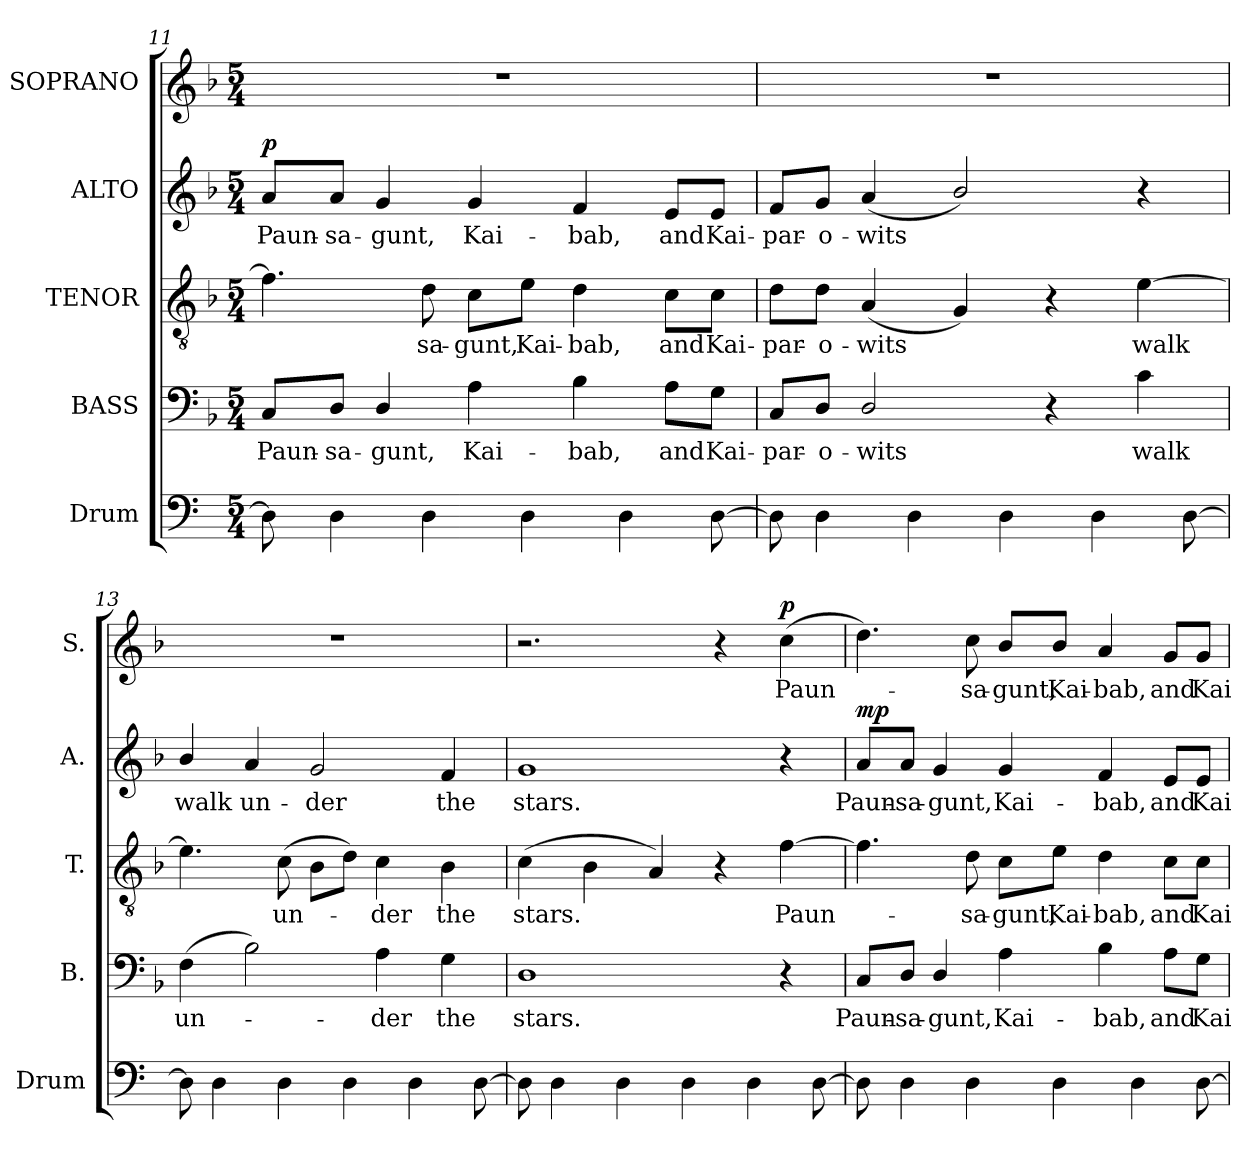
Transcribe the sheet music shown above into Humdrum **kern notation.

**kern	**kern	**text	**kern	**text	**kern	**text	**dynam	**kern	**text	**dynam
*part5	*part4	*part4	*part3	*part3	*part2	*part2	*part2	*part1	*part1	*part1
*staff5	*staff4	*staff4	*staff3	*staff3	*staff2	*staff2	*staff2	*staff1	*staff1	*staff1
*I"Drum	*I"BASS	*	*I"TENOR	*	*I"ALTO	*	*	*I"SOPRANO	*	*
*I'Drum	*I'B.	*	*I'T.	*	*I'A.	*	*	*I'S.	*	*
*clefF4	*clefF4	*	*clefGv2	*	*clefG2	*	*	*clefG2	*	*
*	*	*	*ITrd7c12	*	*	*	*	*	*	*
*k[]	*k[b-]	*	*k[b-]	*	*k[b-]	*	*	*k[b-]	*	*
*a:	*d:	*	*d:	*	*d:	*	*	*d:	*	*
*M5/4	*M5/4	*	*M5/4	*	*M5/4	*	*	*M5/4	*	*
=11	=11	=11	=11	=11	=11	=11	=11	=11	=11	=11
!	!	!LO:LY:b:color=#000000	!	!	!	!	!	!	!	!
!	!	!	!	!	!	!LO:LY:b:color=#000000	!	!LO:N:vis=1	!	!
8Di\]	8Ci/L	Paun-	4.Fi\]	.	8ai/L	Paun-	p	4%5r	.	.
!	!	!LO:LY:b:color=#000000	!	!	!	!	!	!	!	!
!	!	!	!	!	!	!LO:LY:b:color=#000000	!	!	!	!
4Di\	8Di/J	-sa-	.	.	8ai/J	-sa-	.	.	.	.
!	!	!LO:LY:b:color=#000000	!	!	!	!	!	!	!	!
!	!	!	!	!	!	!LO:LY:b:color=#000000	!	!	!	!
.	4Di/	-gunt,	.	.	4gi/	-gunt,	.	.	.	.
!	!	!	!	!LO:LY:b:color=#000000	!	!	!	!	!	!
4Di\	.	.	8Di\	-sa-	.	.	.	.	.	.
!	!	!LO:LY:b:color=#000000	!	!	!	!	!	!	!	!
!	!	!	!	!LO:LY:b:color=#000000	!	!	!	!	!	!
!	!	!	!	!	!	!LO:LY:b:color=#000000	!	!	!	!
.	4Ai\	Kai-	8Ci\L	-gunt,	4gi/	Kai-	.	.	.	.
!	!	!	!	!LO:LY:b:color=#000000	!	!	!	!	!	!
4Di\	.	.	8Ei\J	Kai-	.	.	.	.	.	.
!	!	!LO:LY:b:color=#000000	!	!	!	!	!	!	!	!
!	!	!	!	!LO:LY:b:color=#000000	!	!	!	!	!	!
!	!	!	!	!	!	!LO:LY:b:color=#000000	!	!	!	!
.	4B-i\	-bab,	4Di\	-bab,	4fi/	-bab,	.	.	.	.
4Di\	.	.	.	.	.	.	.	.	.	.
!	!	!LO:LY:b:color=#000000	!	!	!	!	!	!	!	!
!	!	!	!	!LO:LY:b:color=#000000	!	!	!	!	!	!
!	!	!	!	!	!	!LO:LY:b:color=#000000	!	!	!	!
.	8Ai\L	and	8Ci\L	and	8ei/L	and	.	.	.	.
!	!	!LO:LY:b:color=#000000	!	!	!	!	!	!	!	!
!	!	!	!	!LO:LY:b:color=#000000	!	!	!	!	!	!
!	!	!	!	!	!	!LO:LY:b:color=#000000	!	!	!	!
[8Di\	8Gi\J	Kai-	8Ci\J	Kai-	8ei/J	Kai-	.	.	.	.
=12	=12	=12	=12	=12	=12	=12	=12	=12	=12	=12
!	!	!LO:LY:b:color=#000000	!	!	!	!	!	!	!	!
!	!	!	!	!LO:LY:b:color=#000000	!	!	!	!	!	!
!	!	!	!	!	!	!LO:LY:b:color=#000000	!	!LO:N:vis=1	!	!
8Di\]	8Ci/L	-par-	8Di\L	-par-	8fi/L	-par-	.	4%5r	.	.
!	!	!LO:LY:b:color=#000000	!	!	!	!	!	!	!	!
!	!	!	!	!LO:LY:b:color=#000000	!	!	!	!	!	!
!	!	!	!	!	!	!LO:LY:b:color=#000000	!	!	!	!
4Di\	8Di/J	-o-	8Di\J	-o-	8gi/J	-o-	.	.	.	.
!	!	!LO:LY:b:color=#000000	!	!	!	!	!	!	!	!
!	!	!	!	!LO:LY:b:color=#000000	!	!	!	!	!	!
!	!	!	!	!	!	!LO:LY:b:color=#000000	!	!	!	!
.	2Di/	-wits	(4AAi/	-wits	(4ai/	-wits	.	.	.	.
4Di\	.	.	.	.	.	.	.	.	.	.
.	.	.	4GGi/)	.	2b-i/)	.	.	.	.	.
4Di\	.	.	.	.	.	.	.	.	.	.
.	4r	.	4r	.	.	.	.	.	.	.
4Di\	.	.	.	.	.	.	.	.	.	.
!	!	!LO:LY:b:color=#000000	!	!	!	!	!	!	!	!
!	!	!	!	!LO:LY:b:color=#000000	!	!	!	!	!	!
.	4ci\	walk	[4Ei\	walk	4r	.	.	.	.	.
[8Di\	.	.	.	.	.	.	.	.	.	.
!!LO:LB:g=z
=13	=13	=13	=13	=13	=13	=13	=13	=13	=13	=13
!	!	!LO:LY:b:color=#000000	!	!	!	!	!	!	!	!
!	!	!	!	!	!	!LO:LY:b:color=#000000	!	!LO:N:vis=1	!	!
8Di\]	(4Fi\	un-	4.Ei\]	.	4b-i/	walk	.	4%5r	.	.
4Di\	.	.	.	.	.	.	.	.	.	.
!	!	!	!	!	!	!LO:LY:b:color=#000000	!	!	!	!
.	2B-i\)	.	.	.	4ai/	un-	.	.	.	.
!	!	!	!	!LO:LY:b:color=#000000	!	!	!	!	!	!
4Di\	.	.	(8Ci\	un-	.	.	.	.	.	.
!	!	!	!	!	!	!LO:LY:b:color=#000000	!	!	!	!
.	.	.	8BB-i\L	.	2gi/	-der	.	.	.	.
4Di\	.	.	8Di\J)	.	.	.	.	.	.	.
!	!	!LO:LY:b:color=#000000	!	!	!	!	!	!	!	!
!	!	!	!	!LO:LY:b:color=#000000	!	!	!	!	!	!
.	4Ai\	-der	4Ci\	-der	.	.	.	.	.	.
4Di\	.	.	.	.	.	.	.	.	.	.
!	!	!LO:LY:b:color=#000000	!	!	!	!	!	!	!	!
!	!	!	!	!LO:LY:b:color=#000000	!	!	!	!	!	!
!	!	!	!	!	!	!LO:LY:b:color=#000000	!	!	!	!
.	4Gi\	the	4BB-i\	the	4fi/	the	.	.	.	.
[8Di\	.	.	.	.	.	.	.	.	.	.
=14	=14	=14	=14	=14	=14	=14	=14	=14	=14	=14
!	!	!LO:LY:b:color=#000000	!	!	!	!	!	!	!	!
!	!	!	!	!LO:LY:b:color=#000000	!	!	!	!	!	!
!	!	!	!	!	!	!LO:LY:b:color=#000000	!	!	!	!
8Di\]	1Di	stars.	(4Ci\	stars.	1gi	stars.	.	2.r	.	.
4Di\	.	.	.	.	.	.	.	.	.	.
.	.	.	4BB-i\	.	.	.	.	.	.	.
4Di\	.	.	.	.	.	.	.	.	.	.
.	.	.	4AAi/)	.	.	.	.	.	.	.
4Di\	.	.	.	.	.	.	.	.	.	.
.	.	.	4r	.	.	.	.	4r	.	.
4Di\	.	.	.	.	.	.	.	.	.	.
!	!	!	!	!LO:LY:b:color=#000000	!	!	!	!	!	!
!	!	!	!	!	!	!	!	!	!LO:LY:b:color=#000000	!
.	4r	.	[4Fi\	Paun-	4r	.	.	(4cci\	Paun-	p
[8Di\	.	.	.	.	.	.	.	.	.	.
=15	=15	=15	=15	=15	=15	=15	=15	=15	=15	=15
!	!	!LO:LY:b:color=#000000	!	!	!	!	!	!	!	!
!	!	!	!	!	!	!LO:LY:b:color=#000000	!	!	!	!
8Di\]	8Ci/L	Paun-	4.Fi\]	.	8ai/L	Paun-	mp	4.ddi\)	.	.
!	!	!LO:LY:b:color=#000000	!	!	!	!	!	!	!	!
!	!	!	!	!	!	!LO:LY:b:color=#000000	!	!	!	!
4Di\	8Di/J	-sa-	.	.	8ai/J	-sa-	.	.	.	.
!	!	!LO:LY:b:color=#000000	!	!	!	!	!	!	!	!
!	!	!	!	!	!	!LO:LY:b:color=#000000	!	!	!	!
.	4Di/	-gunt,	.	.	4gi/	-gunt,	.	.	.	.
!	!	!	!	!LO:LY:b:color=#000000	!	!	!	!	!	!
!	!	!	!	!	!	!	!	!	!LO:LY:b:color=#000000	!
4Di\	.	.	8Di\	-sa-	.	.	.	8cci\	-sa-	.
!	!	!LO:LY:b:color=#000000	!	!	!	!	!	!	!	!
!	!	!	!	!LO:LY:b:color=#000000	!	!	!	!	!	!
!	!	!	!	!	!	!LO:LY:b:color=#000000	!	!	!	!
!	!	!	!	!	!	!	!	!	!LO:LY:b:color=#000000	!
.	4Ai\	Kai-	8Ci\L	-gunt,	4gi/	Kai-	.	8b-i/L	-gunt,	.
!	!	!	!	!LO:LY:b:color=#000000	!	!	!	!	!	!
!	!	!	!	!	!	!	!	!	!LO:LY:b:color=#000000	!
4Di\	.	.	8Ei\J	Kai-	.	.	.	8b-i/J	Kai-	.
!	!	!LO:LY:b:color=#000000	!	!	!	!	!	!	!	!
!	!	!	!	!LO:LY:b:color=#000000	!	!	!	!	!	!
!	!	!	!	!	!	!LO:LY:b:color=#000000	!	!	!	!
!	!	!	!	!	!	!	!	!	!LO:LY:b:color=#000000	!
.	4B-i\	-bab,	4Di\	-bab,	4fi/	-bab,	.	4ai/	-bab,	.
4Di\	.	.	.	.	.	.	.	.	.	.
!	!	!LO:LY:b:color=#000000	!	!	!	!	!	!	!	!
!	!	!	!	!LO:LY:b:color=#000000	!	!	!	!	!	!
!	!	!	!	!	!	!LO:LY:b:color=#000000	!	!	!	!
!	!	!	!	!	!	!	!	!	!LO:LY:b:color=#000000	!
.	8Ai\L	and	8Ci\L	and	8ei/L	and	.	8gi/L	and	.
!	!	!LO:LY:b:color=#000000	!	!	!	!	!	!	!	!
!	!	!	!	!LO:LY:b:color=#000000	!	!	!	!	!	!
!	!	!	!	!	!	!LO:LY:b:color=#000000	!	!	!	!
!	!	!	!	!	!	!	!	!	!LO:LY:b:color=#000000	!
[8Di\	8Gi\J	Kai-	8Ci\J	Kai-	8ei/J	Kai-	.	8gi/J	Kai-	.
=	=	=	=	=	=	=	=	=	=	=
*-	*-	*-	*-	*-	*-	*-	*-	*-	*-	*-
